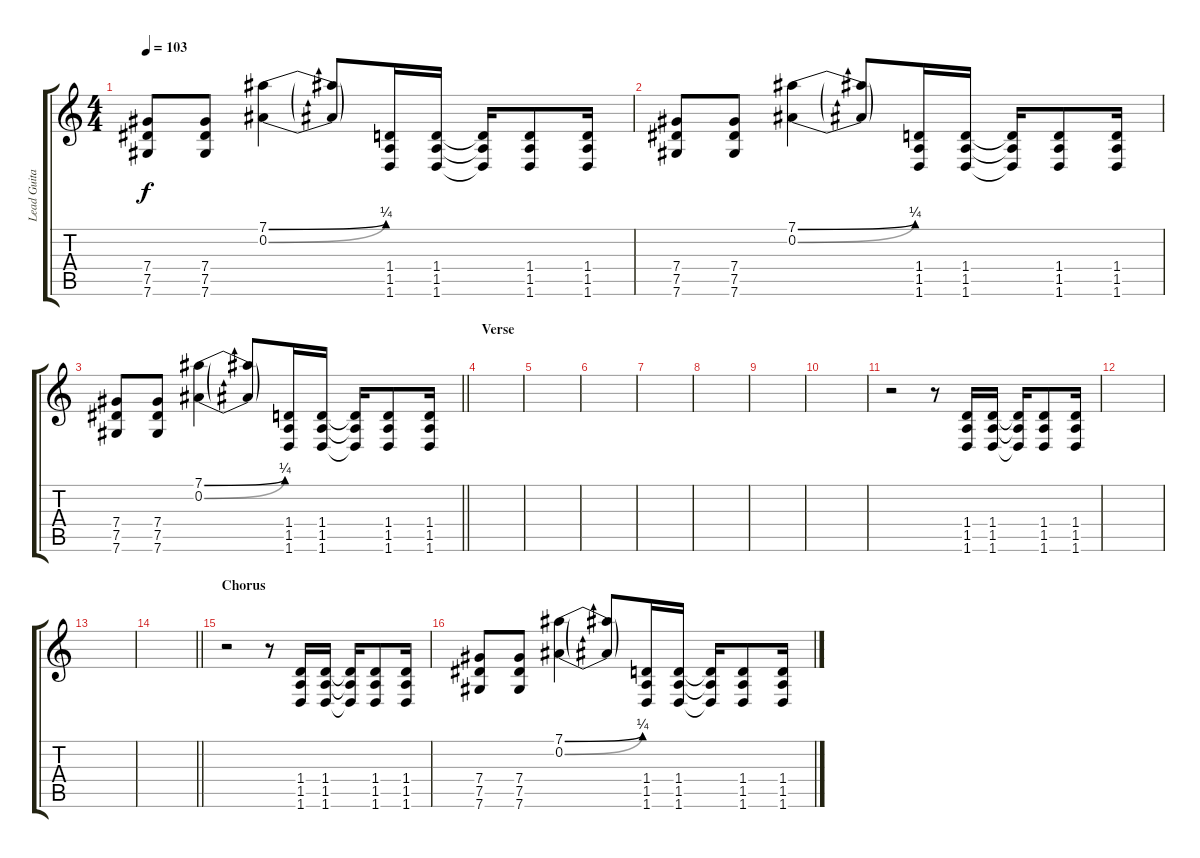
\track ("Lead Guitar - Brad Delson" "Lead Guita") {instrument distortionguitar}
\staff {score tabs}
\tuning (Eb4 Bb3 Gb3 Db3 Ab2 Db2) {hide}
\ts (4 4)
\tempo 103
\clef g2
\ks c
(7.4 7.5 7.6).8{dy f} (7.4 7.5 7.6).8 (7.1{be (bend 0 0 60 1)} 0.2{be (bend 0 0 60 1)}).4 (7.1{t} 0.2{t}).8 (1.4 1.5 1.6).16 (1.4 1.5 1.6).16 (1.4{t} 1.5{t} 1.6{t}).16 (1.4 1.5 1.6).8 (1.4 1.5 1.6).16 |
(7.4 7.5 7.6).8 (7.4 7.5 7.6).8 (7.1{be (bend 0 0 60 1)} 0.2{be (bend 0 0 60 1)}).4 (7.1{t} 0.2{t}).8 (1.4 1.5 1.6).16 (1.4 1.5 1.6).16 (1.4{t} 1.5{t} 1.6{t}).16 (1.4 1.5 1.6).8 (1.4 1.5 1.6).16 |
\barLineRight lightlight
(7.4 7.5 7.6).8 (7.4 7.5 7.6).8 (7.1{be (bend 0 0 60 1)} 0.2{be (bend 0 0 60 1)}).4 (7.1{t} 0.2{t}).8 (1.4 1.5 1.6).16 (1.4 1.5 1.6).16 (1.4{t} 1.5{t} 1.6{t}).16 (1.4 1.5 1.6).8 (1.4 1.5 1.6).16 |
\section ("" "Verse")
|
|
|
|
|
|
|
r.2 r.8 (1.4 1.5 1.6).16 (1.4 1.5 1.6).16 (1.4{t} 1.5{t} 1.6{t}).16 (1.4 1.5 1.6).8 (1.4 1.5 1.6).16 |
|
|
\barLineRight lightlight
|
\section ("" "Chorus")
r.2 r.8 (1.4 1.5 1.6).16 (1.4 1.5 1.6).16 (1.4{t} 1.5{t} 1.6{t}).16 (1.4 1.5 1.6).8 (1.4 1.5 1.6).16 |
(7.4 7.5 7.6).8 (7.4 7.5 7.6).8 (7.1{be (bend 0 0 60 1)} 0.2{be (bend 0 0 60 1)}).4 (7.1{t} 0.2{t}).8 (1.4 1.5 1.6).16 (1.4 1.5 1.6).16 (1.4{t} 1.5{t} 1.6{t}).16 (1.4 1.5 1.6).8 (1.4 1.5 1.6).16
